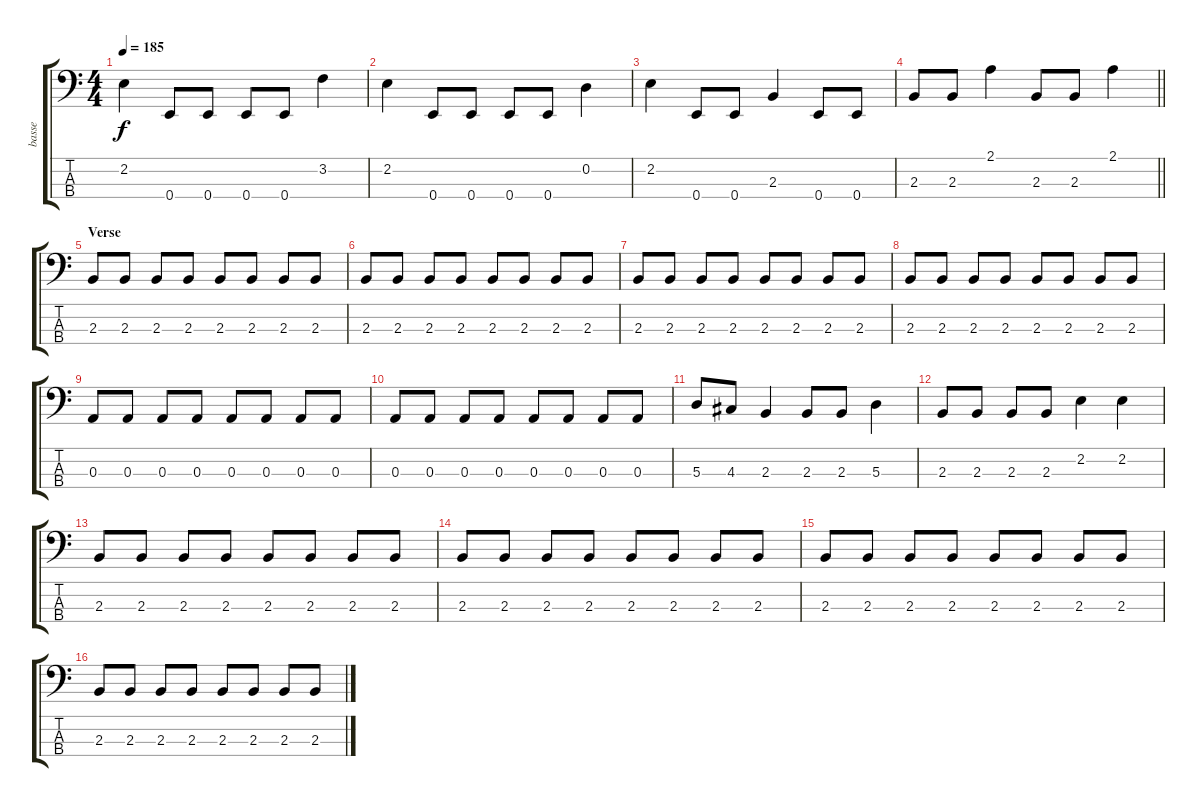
\track ("basse" "basse") {instrument electricbassfinger}
\staff {score tabs}
\tuning (G2 D2 A1 E1) {hide}
\ts (4 4)
\tempo 185
\clef f4
\ks c
2.2.4{dy f} 0.4.8 0.4.8 0.4.8 0.4.8 3.2.4 |
2.2.4 0.4.8 0.4.8 0.4.8 0.4.8 0.2.4 |
2.2.4 0.4.8 0.4.8 2.3.4 0.4.8 0.4.8 |
\barLineRight lightlight
2.3.8 2.3.8 2.1.4 2.3.8 2.3.8 2.1.4 |
\section ("" "Verse")
2.3.8 2.3.8 2.3.8 2.3.8 2.3.8 2.3.8 2.3.8 2.3.8 |
2.3.8 2.3.8 2.3.8 2.3.8 2.3.8 2.3.8 2.3.8 2.3.8 |
2.3.8 2.3.8 2.3.8 2.3.8 2.3.8 2.3.8 2.3.8 2.3.8 |
2.3.8 2.3.8 2.3.8 2.3.8 2.3.8 2.3.8 2.3.8 2.3.8 |
0.3.8 0.3.8 0.3.8 0.3.8 0.3.8 0.3.8 0.3.8 0.3.8 |
0.3.8 0.3.8 0.3.8 0.3.8 0.3.8 0.3.8 0.3.8 0.3.8 |
5.3.8 4.3.8 2.3.4 2.3.8 2.3.8 5.3.4 |
2.3.8 2.3.8 2.3.8 2.3.8 2.2.4 2.2.4 |
2.3.8 2.3.8 2.3.8 2.3.8 2.3.8 2.3.8 2.3.8 2.3.8 |
2.3.8 2.3.8 2.3.8 2.3.8 2.3.8 2.3.8 2.3.8 2.3.8 |
2.3.8 2.3.8 2.3.8 2.3.8 2.3.8 2.3.8 2.3.8 2.3.8 |
2.3.8 2.3.8 2.3.8 2.3.8 2.3.8 2.3.8 2.3.8 2.3.8
